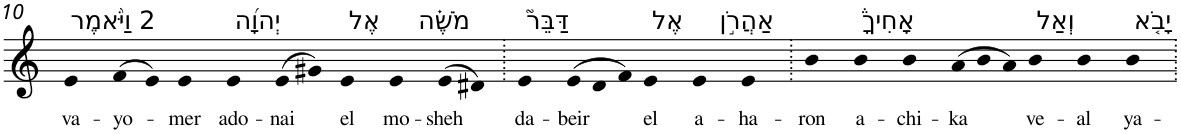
**kern	**text
*part1	*part1
*staff1	*staff1
*I"Piano	*
*I'Pno	*
!!LO:PB:g=z
*clefG2	*
*k[]	*
=10	=10
!LO:TX:a:t=2 וַיֹּ֨אמֶר	!
!	!LO:LY:b
4e	va-
!	!LO:LY:b
(>8f	-yo-
8e)	.
!	!LO:LY:b
4e	-mer
!LO:TX:a:t=יְהוָ֜ה	!
!	!LO:LY:b
4e	ado-
!	!LO:LY:b
(>8e	-nai
8g#X)	.
!LO:TX:a:t=אֶל	!
!	!LO:LY:b
4e	el
!LO:TX:a:t=מֹשֶׁ֗ה	!
!	!LO:LY:b
4e	mo-
!	!LO:LY:b
(>8e	-sheh
8d#X)	.
=11.	=11.
!LO:TX:a:t=דַּבֵּר֮	!
!	!LO:LY:b
4e	da-
*Xtuplet	*
!	!LO:LY:b
(>12e	-beir
12d	.
12f)	.
!LO:TX:a:t=אֶל	!
!	!LO:LY:b
4e	el
!LO:TX:a:t=אַהֲרֹ֣ן	!
!	!LO:LY:b
4e	a-
!	!LO:LY:b
4e	-ha-
=12.	=12.
!	!LO:LY:b
4b	-ron
!LO:TX:a:t=אָחִיךָ֒	!
!	!LO:LY:b
4b	a-
!	!LO:LY:b
4b	-chi-
!	!LO:LY:b
(>12a	-ka
12b	.
12a)	.
!LO:TX:a:t=וְאַל	!
!	!LO:LY:b
4b	ve-
!	!LO:LY:b
4b	-al
!LO:TX:a:t=יָבֹ֤א	!
!	!LO:LY:b
4b	ya-
=.	=.
*-	*-
